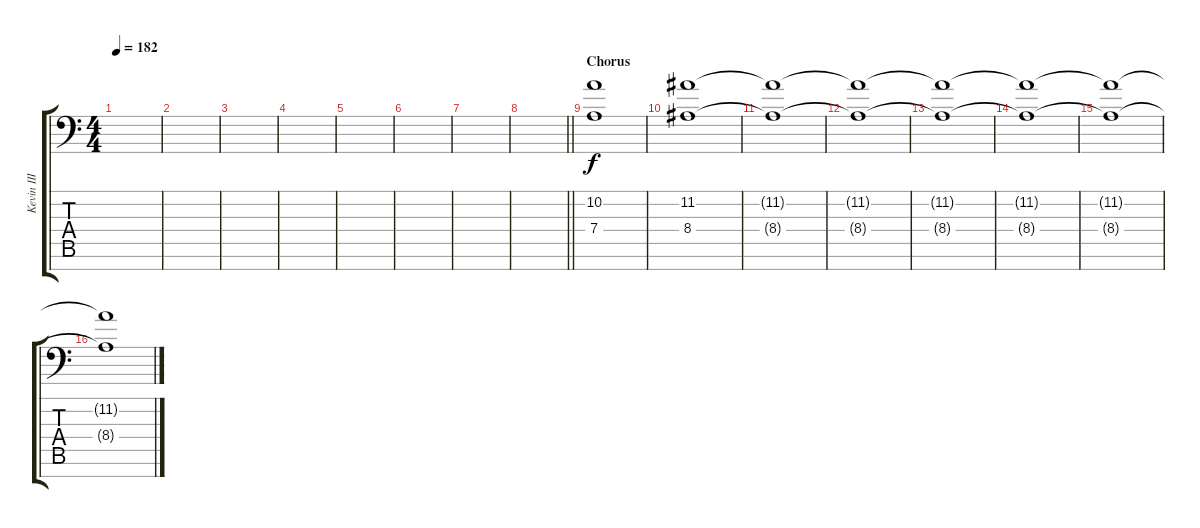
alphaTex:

\track ("Kevin III" "Kevin III") {instrument choiraahs}
\staff {score tabs}
\tuning (E4 B3 G3 D3 A2 E2 B0) {hide}
\ts (4 4)
\tempo 182
\clef f4
\ks c
|
|
|
|
|
|
|
\barLineRight lightlight
|
\section ("" "Chorus")
(10.2 7.4).1 |
(11.2 8.4).1 |
(11.2{t} 8.4{t}).1 |
(11.2{t} 8.4{t}).1 |
(11.2{t} 8.4{t}).1 |
(11.2{t} 8.4{t}).1 |
(11.2{t} 8.4{t}).1 |
(11.2{t} 8.4{t}).1
